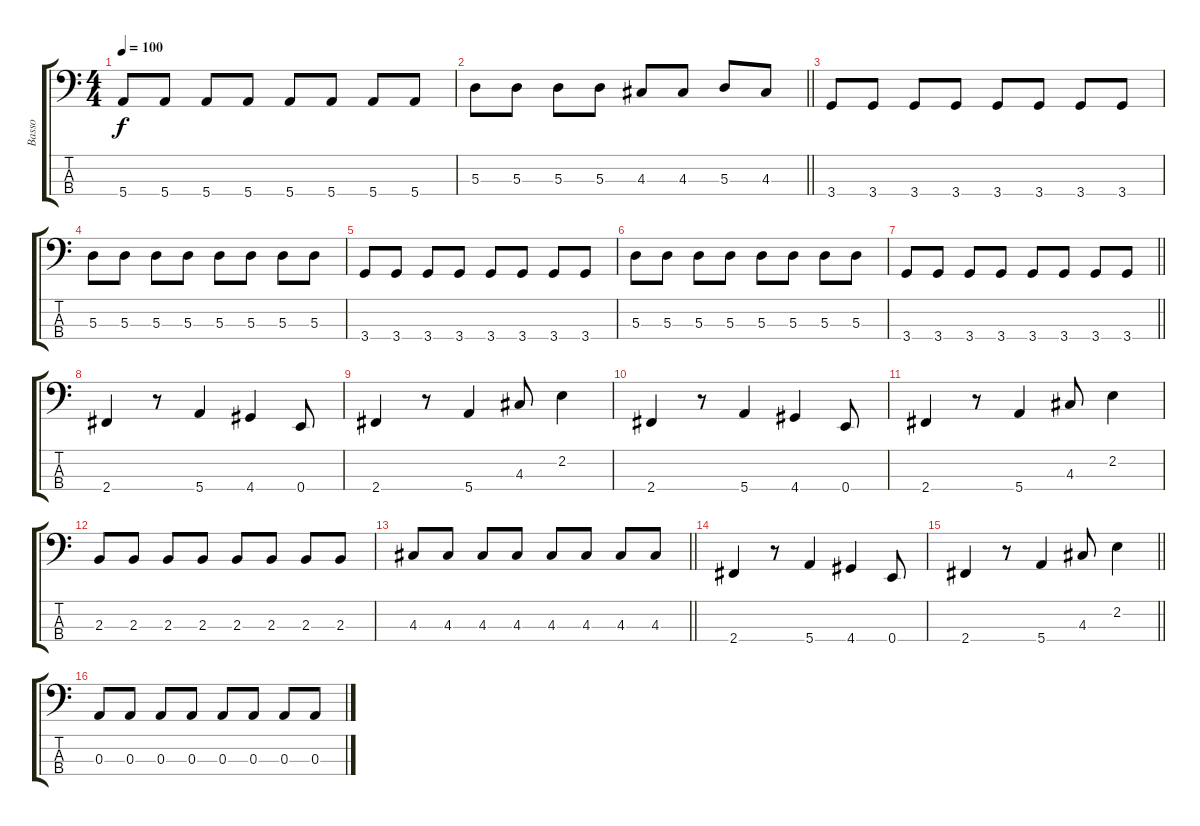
\track ("Basso" "Basso") {instrument electricbassfinger}
\staff {score tabs}
\tuning (G2 D2 A1 E1) {hide}
\ts (4 4)
\tempo 100
\clef f4
\ks c
5.4.8{dy f} 5.4.8 5.4.8 5.4.8 5.4.8 5.4.8 5.4.8 5.4.8 |
\barLineRight lightlight
5.3.8 5.3.8 5.3.8 5.3.8 4.3.8 4.3.8 5.3.8 4.3.8 |
3.4.8 3.4.8 3.4.8 3.4.8 3.4.8 3.4.8 3.4.8 3.4.8 |
5.3.8 5.3.8 5.3.8 5.3.8 5.3.8 5.3.8 5.3.8 5.3.8 |
3.4.8 3.4.8 3.4.8 3.4.8 3.4.8 3.4.8 3.4.8 3.4.8 |
5.3.8 5.3.8 5.3.8 5.3.8 5.3.8 5.3.8 5.3.8 5.3.8 |
\barLineRight lightlight
3.4.8 3.4.8 3.4.8 3.4.8 3.4.8 3.4.8 3.4.8 3.4.8 |
2.4.4 r.8 5.4.4 4.4.4 0.4.8 |
2.4.4 r.8 5.4.4 4.3.8 2.2.4 |
2.4.4 r.8 5.4.4 4.4.4 0.4.8 |
2.4.4 r.8 5.4.4 4.3.8 2.2.4 |
2.3.8 2.3.8 2.3.8 2.3.8 2.3.8 2.3.8 2.3.8 2.3.8 |
\barLineRight lightlight
4.3.8 4.3.8 4.3.8 4.3.8 4.3.8 4.3.8 4.3.8 4.3.8 |
2.4.4 r.8 5.4.4 4.4.4 0.4.8 |
\barLineRight lightlight
2.4.4 r.8 5.4.4 4.3.8 2.2.4 |
0.3.8 0.3.8 0.3.8 0.3.8 0.3.8 0.3.8 0.3.8 0.3.8
